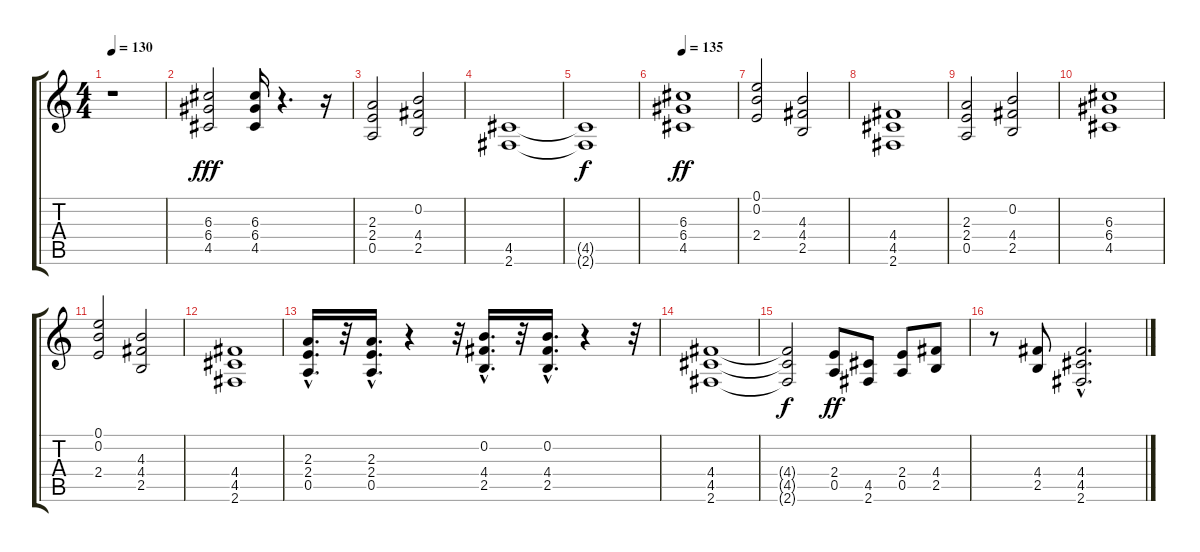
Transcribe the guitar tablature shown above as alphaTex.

\track "" {instrument distortionguitar}
\staff {score tabs}
\tuning (E4 B3 G3 D3 A2 E2) {hide}
\ts (4 4)
\tempo 130
\clef g2
\ks c
r.1{dy fff} |
(6.3 6.4 4.5).2 (6.3 6.4 4.5).16 r.4{d} r.16 |
(2.3 2.4 0.5).2 (0.2 4.4 2.5).2 |
(4.5 2.6).1 |
(4.5{t} 2.6{t}).1{dy f} |
\tempo 135
(6.3 6.4 4.5).1{dy ff} |
(0.1 0.2 2.4).2 (4.3 4.4 2.5).2 |
(4.4 4.5 2.6).1 |
(2.3 2.4 0.5).2 (0.2 4.4 2.5).2 |
(6.3 6.4 4.5).1 |
(0.1 0.2 2.4).2 (4.3 4.4 2.5).2 |
(4.4 4.5 2.6).1 |
(2.3{hac} 2.4{hac} 0.5{hac}).16{d} r.32 (2.3{hac} 2.4{hac} 0.5{hac}).16{d} r.4 r.32 (0.2{hac} 4.4{hac} 2.5{hac}).16{d} r.32 (0.2{hac} 4.4{hac} 2.5{hac}).16{d} r.4 r.32 |
(4.4 4.5 2.6).1 |
(4.4{t} 4.5{t} 2.6{t}).2{dy f} (2.4 0.5).8{dy ff} (4.5 2.6).8 (2.4 0.5).8 (4.4 2.5).8 |
r.8 (4.4 2.5).8 (4.4{hac} 4.5{hac} 2.6{hac}).2{d}
